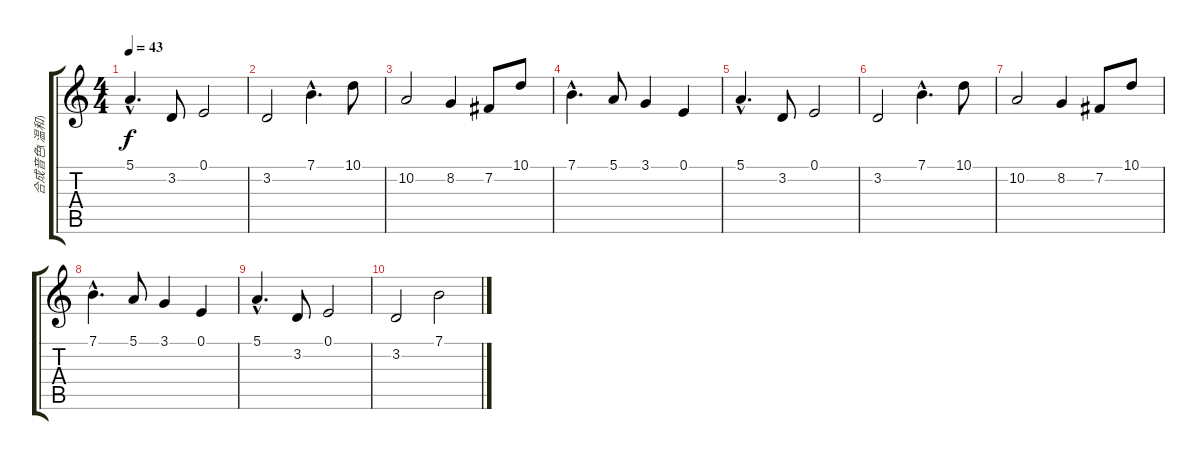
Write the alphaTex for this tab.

\track ("合成音色(温和)" "合成音色(温和)") {instrument pad2warm}
\staff {score tabs}
\tuning (E4 B3 G3 D3 A2 E2) {hide}
\ts (4 4)
\tempo 43
\clef g2
\ks c
5.1{hac}.4{d dy f} 3.2.8 0.1.2 |
3.2.2 7.1{hac}.4{d} 10.1.8 |
10.2.2 8.2.4 7.2.8 10.1.8 |
7.1{hac}.4{d} 5.1.8 3.1.4 0.1.4 |
5.1{hac}.4{d} 3.2.8 0.1.2 |
3.2.2 7.1{hac}.4{d} 10.1.8 |
10.2.2 8.2.4 7.2.8 10.1.8 |
7.1{hac}.4{d} 5.1.8 3.1.4 0.1.4 |
5.1{hac}.4{d} 3.2.8 0.1.2 |
3.2.2 7.1.2
